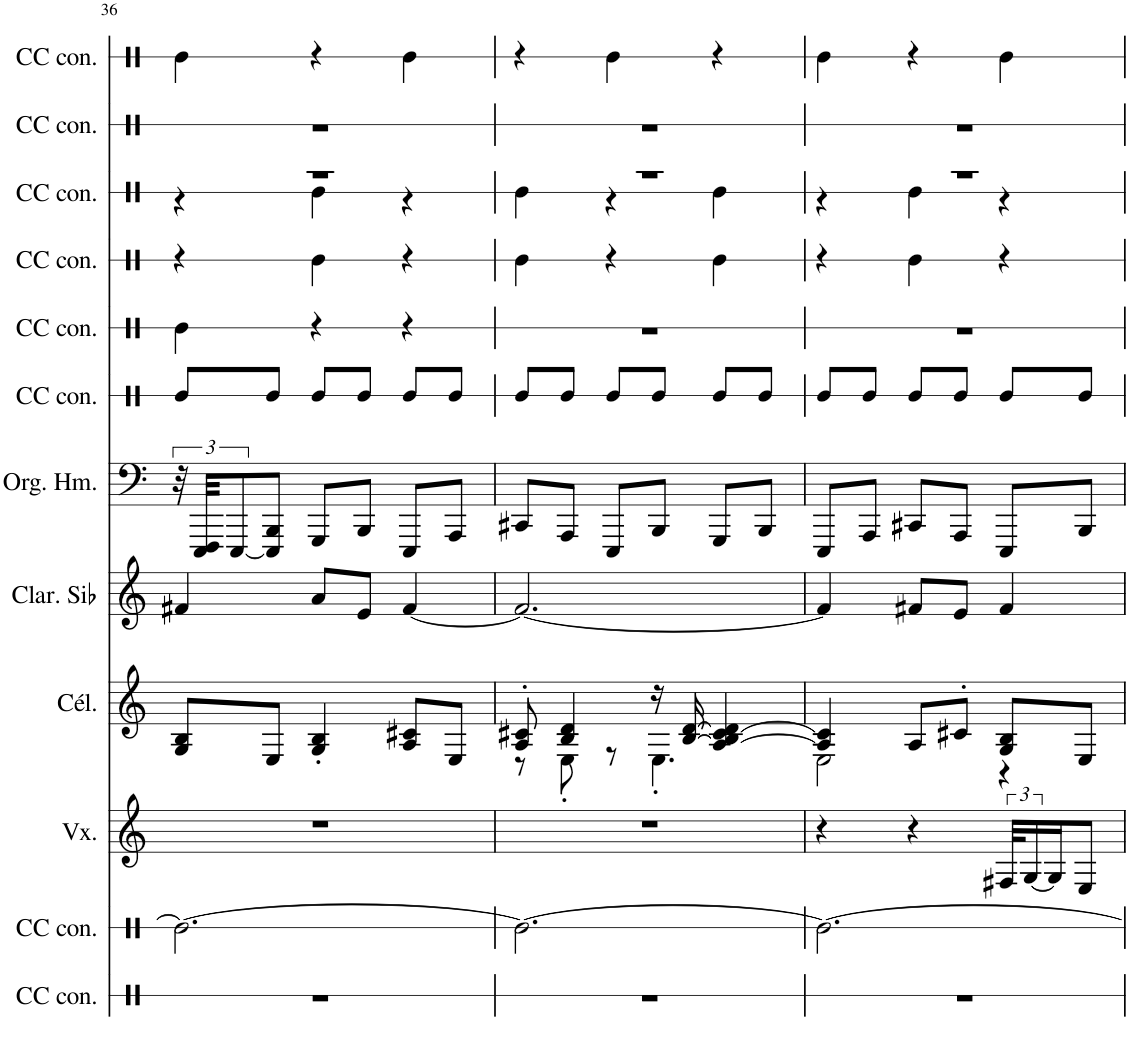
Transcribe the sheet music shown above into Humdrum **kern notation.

**kern	**kern	**kern	**kern	**kern	**kern	**kern	**kern	**kern	**kern	**kern	**kern
*part12	*part11	*part10	*part9	*part8	*part7	*part6	*part5	*part4	*part3	*part2	*part1
*staff12	*staff11	*staff10	*staff9	*staff8	*staff7	*staff6	*staff5	*staff4	*staff3	*staff2	*staff1
*I"Caisse claire de concert, Thunder	*I"Caisse claire de concert, Rain	*I"Voix, Guitar	*I"Célesta, Rhoades	*I"Clarinette en Sib	*I"Orgue Hammond, Bass	*I"Caisse claire de concert, Ride Cymbal 1	*I"Caisse claire de concert, Crash Cymbal	*I"Caisse claire de concert, Snare and Toms	*I"Caisse claire de concert, Pedal Hi Hat	*I"Caisse claire de concert, Alternate Ride	*I"Caisse claire de concert, Bass Drum
*I'CC con.	*I'CC con.	*I'Vx.	*I'Cél.	*I'Clar. Sib	*I'Org. Hm.	*I'CC con.	*I'CC con.	*I'CC con.	*I'CC con.	*I'CC con.	*I'CC con.
!!LO:PB:g=z
*clefX	*clefX	*clefG2	*clefG2	*clefG2	*clefF4	*clefX	*clefX	*clefX	*clefX	*clefX	*clefX
*	*	*	*Trd-7c-12	*Trd1c2	*	*	*	*	*	*	*
*k[]	*k[]	*k[]	*k[]	*k[]	*k[]	*k[]	*k[]	*k[]	*k[]	*k[]	*k[]
*M3/4	*M3/4	*M3/4	*M3/4	*M3/4	*M3/4	*M3/4	*M3/4	*M3/4	*M3/4	*M3/4	*M3/4
=36	=36	=36	=36	=36	=36	=36	=36	=36	=36	=36	=36
*	*	*	*	*	*	*	*	*	*^	*	*
2.r	2.Re\_	2.r	8G/ 8B/L	4f#X/	48r	8Re/L	4Re\	4r	2.r	4r	2.r	4Re\
.	.	.	.	.	48EEE/ 48FFF/KKL	.	.	.	.	.	.	.
.	.	.	.	.	[12EEE/	.	.	.	.	.	.	.
.	.	.	8E/J	.	8EEE/] 8BBB/J	8Re/J	.	.	.	.	.	.
.	.	.	4G/' 4B/'	8a/L	8GGG/L	8Re/L	4r	4Re\	.	4Re\	.	4r
.	.	.	.	8e/J	8BBB/J	8Re/J	.	.	.	.	.	.
.	.	.	8A/ 8c#X/L	[4f#/	8EEE/L	8Re/L	4r	4r	.	4r	.	4Re\
.	.	.	8E/J	.	8AAA/J	8Re/J	.	.	.	.	.	.
=37	=37	=37	=37	=37	=37	=37	=37	=37	=37	=37	=37	=37
*	*	*	*^	*	*	*	*	*	*	*	*	*
2.r	2.Re\_	2.r	8A/' 8c#X/'	8r	2.f#/_	8CC#X/L	8Re/L	2.r	4Re\	2.r	4Re\	2.r	4r
.	.	.	4B/ 4d/	8E'\	.	8AAA/J	8Re/J	.	.	.	.	.	.
.	.	.	.	8r	.	8EEE/L	8Re/L	.	4r	.	4r	.	4Re\
.	.	.	16r	4.E'\	.	8BBB/J	8Re/J	.	.	.	.	.	.
.	.	.	[16B/ [16d/	.	.	.	.	.	.	.	.	.	.
.	.	.	[4A/ 4B/] [4c#/ 4d/]	.	.	8GGG/L	8Re/L	.	4Re\	.	4Re\	.	4r
.	.	.	.	.	.	8BBB/J	8Re/J	.	.	.	.	.	.
=38	=38	=38	=38	=38	=38	=38	=38	=38	=38	=38	=38	=38	=38
2.r	2.Re\_	4r	4A/] 4c#/]	2E\	4f#/]	8EEE/L	8Re/L	2.r	4r	2.r	4r	2.r	4Re\
.	.	.	.	.	.	8AAA/J	8Re/J	.	.	.	.	.	.
.	.	4r	8A/L	.	8f#X/L	8CC#X/L	8Re/L	.	4Re\	.	4Re\	.	4r
.	.	.	8c#X'/J	.	8e/J	8AAA/J	8Re/J	.	.	.	.	.	.
.	.	48F#X/KLL	8G/ 8B/L	4r	4f#/	8EEE/L	8Re/L	.	4r	.	4r	.	4Re\
.	.	[24G/	.	.	.	.	.	.	.	.	.	.	.
.	.	16G/J]	.	.	.	.	.	.	.	.	.	.	.
.	.	8E/J	8E/J	.	.	8BBB/J	8Re/J	.	.	.	.	.	.
*	*	*	*v	*v	*	*	*	*	*	*v	*v	*	*
=	=	=	=	=	=	=	=	=	=	=	=
*-	*-	*-	*-	*-	*-	*-	*-	*-	*-	*-	*-
